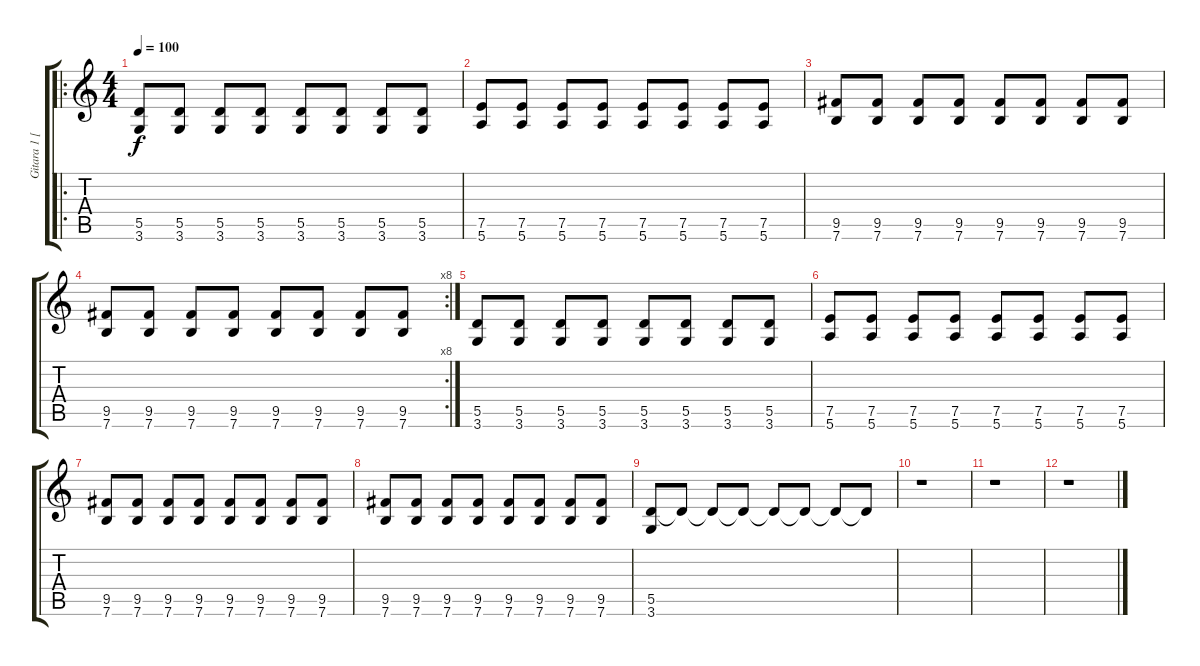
\track ("Gitara 1 [riff 2]" "Gitara 1 [") {instrument distortionguitar}
\staff {score tabs}
\tuning (E4 B3 G3 D3 A2 E2) {hide}
\ro
\ts (4 4)
\tempo 100
\clef g2
\ks c
(5.5 3.6).8{dy f} (5.5 3.6).8 (5.5 3.6).8 (5.5 3.6).8 (5.5 3.6).8 (5.5 3.6).8 (5.5 3.6).8 (5.5 3.6).8 |
(7.5 5.6).8 (7.5 5.6).8 (7.5 5.6).8 (7.5 5.6).8 (7.5 5.6).8 (7.5 5.6).8 (7.5 5.6).8 (7.5 5.6).8 |
(9.5 7.6).8 (9.5 7.6).8 (9.5 7.6).8 (9.5 7.6).8 (9.5 7.6).8 (9.5 7.6).8 (9.5 7.6).8 (9.5 7.6).8 |
\rc 8
(9.5 7.6).8 (9.5 7.6).8 (9.5 7.6).8 (9.5 7.6).8 (9.5 7.6).8 (9.5 7.6).8 (9.5 7.6).8 (9.5 7.6).8 |
(5.5 3.6).8 (5.5 3.6).8 (5.5 3.6).8 (5.5 3.6).8 (5.5 3.6).8 (5.5 3.6).8 (5.5 3.6).8 (5.5 3.6).8 |
(7.5 5.6).8 (7.5 5.6).8 (7.5 5.6).8 (7.5 5.6).8 (7.5 5.6).8 (7.5 5.6).8 (7.5 5.6).8 (7.5 5.6).8 |
(9.5 7.6).8 (9.5 7.6).8 (9.5 7.6).8 (9.5 7.6).8 (9.5 7.6).8 (9.5 7.6).8 (9.5 7.6).8 (9.5 7.6).8 |
(9.5 7.6).8 (9.5 7.6).8 (9.5 7.6).8 (9.5 7.6).8 (9.5 7.6).8 (9.5 7.6).8 (9.5 7.6).8 (9.5 7.6).8 |
(5.5 3.6).8 5.5{t}.8 5.5{t}.8 5.5{t}.8 5.5{t}.8 5.5{t}.8 5.5{t}.8 5.5{t}.8 |
r.1 |
r.1 |
r.1
